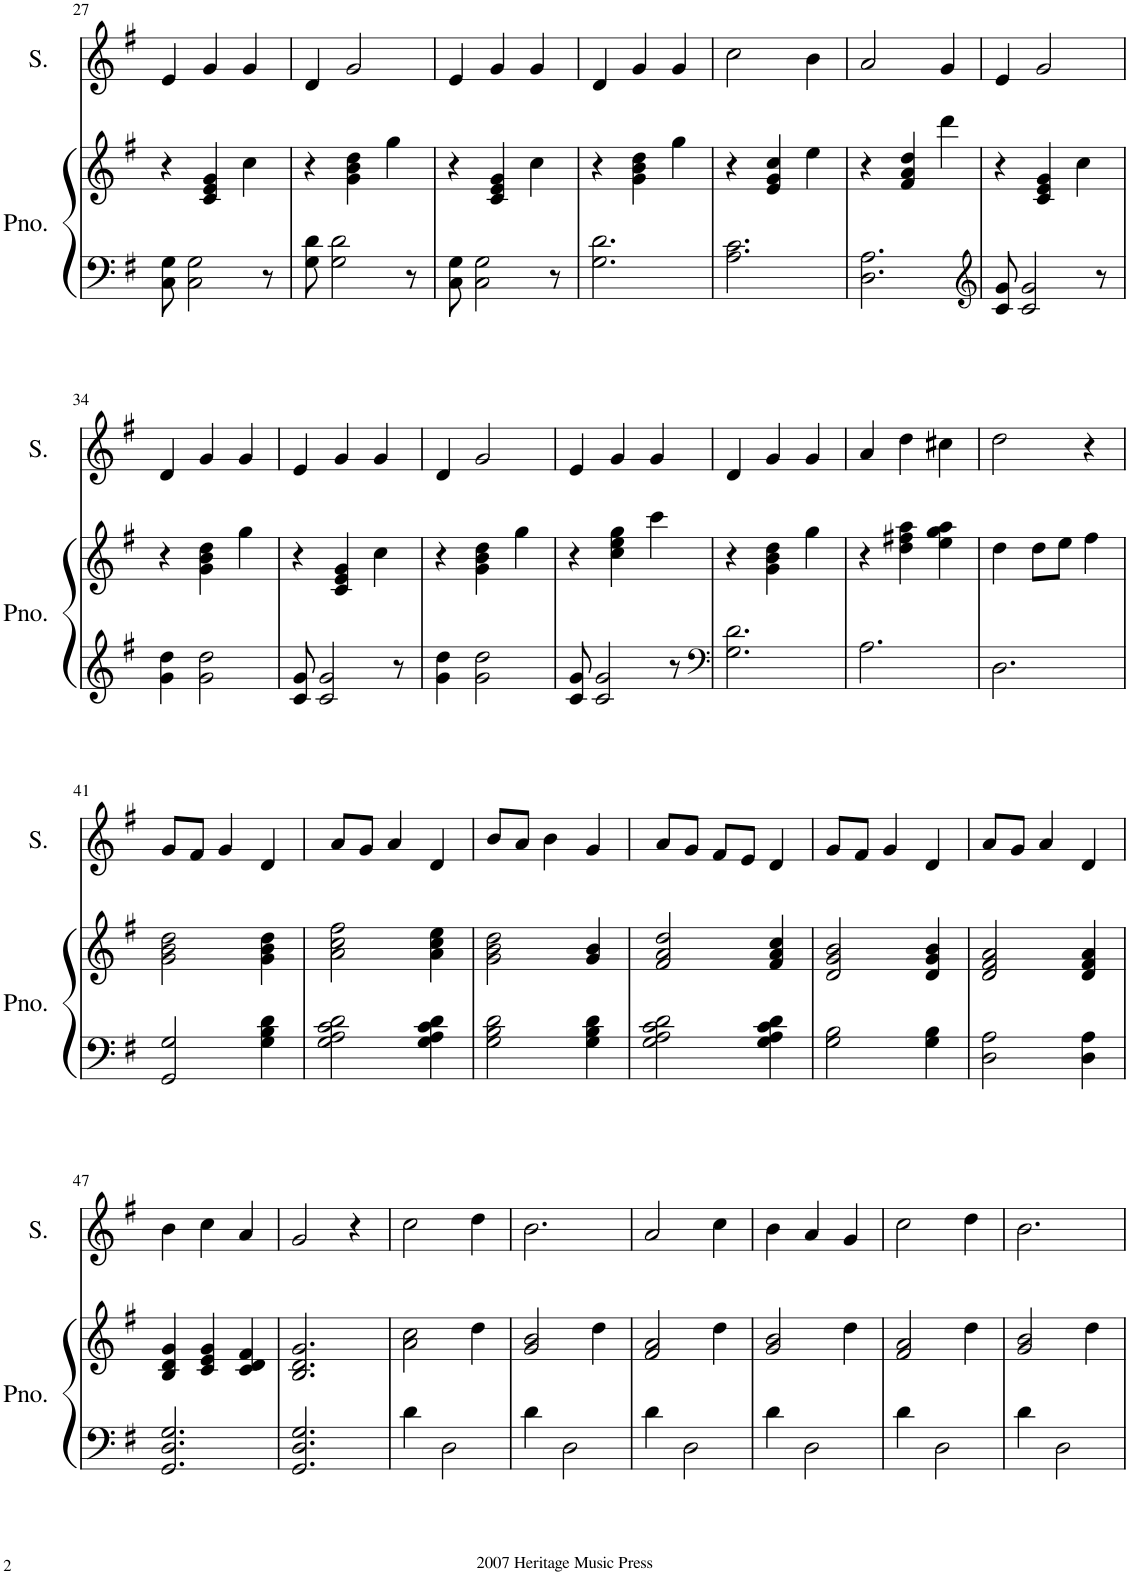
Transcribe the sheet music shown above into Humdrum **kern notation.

**kern	**kern	**kern
*part2	*part2	*part1
*staff3	*staff2	*staff1
*I"Piano	*	*I"Soprano
*I'Pno.	*	*I'S.
!!LO:PB:g=z
*clefF4	*clefG2	*clefG2
*k[f#]	*k[f#]	*k[f#]
*M3/4	*M3/4	*M3/4
=27	=27	=27
8C\ 8G\	4r	4e/
2C\ 2G\	.	.
.	4c/ 4e/ 4g/	4g/
.	4cc\	4g/
8r	.	.
=28	=28	=28
8G\ 8d\	4r	4d/
2G\ 2d\	.	.
.	4g\ 4b\ 4dd\	2g/
.	4gg\	.
8r	.	.
=29	=29	=29
8C\ 8G\	4r	4e/
2C\ 2G\	.	.
.	4c/ 4e/ 4g/	4g/
.	4cc\	4g/
8r	.	.
=30	=30	=30
2.G\ 2.d\	4r	4d/
.	4g\ 4b\ 4dd\	4g/
.	4gg\	4g/
=31	=31	=31
2.A\ 2.c\	4r	2cc\
.	4e/ 4g/ 4cc/	.
.	4ee\	4b\
=32	=32	=32
2.D\ 2.A\	4r	2a/
.	4f#/ 4a/ 4dd/	.
.	4ddd\	4g/
=33	=33	=33
*clefG2	*	*
8c/ 8g/	4r	4e/
2c/ 2g/	.	.
.	4c/ 4e/ 4g/	2g/
.	4cc\	.
8r	.	.
!!LO:LB:g=z
=34	=34	=34
4g\ 4dd\	4r	4d/
2g\ 2dd\	4g\ 4b\ 4dd\	4g/
.	4gg\	4g/
=35	=35	=35
8c/ 8g/	4r	4e/
2c/ 2g/	.	.
.	4c/ 4e/ 4g/	4g/
.	4cc\	4g/
8r	.	.
=36	=36	=36
4g\ 4dd\	4r	4d/
2g\ 2dd\	4g\ 4b\ 4dd\	2g/
.	4gg\	.
=37	=37	=37
8c/ 8g/	4r	4e/
2c/ 2g/	.	.
.	4cc\ 4ee\ 4gg\	4g/
.	4ccc\	4g/
8r	.	.
=38	=38	=38
*clefF4	*	*
2.G\ 2.d\	4r	4d/
.	4g\ 4b\ 4dd\	4g/
.	4gg\	4g/
=39	=39	=39
2.A\	4r	4a/
.	4dd\ 4ff#X\ 4aa\	4dd\
.	4ee\ 4gg\ 4aa\	4cc#X\
=40	=40	=40
2.D\	4dd\	2dd\
.	8dd\L	.
.	8ee\J	.
.	4ff#\	4r
!!LO:LB:g=z
=41	=41	=41
2GG/ 2G/	2g\ 2b\ 2dd\	8g/L
.	.	8f#/J
.	.	4g/
4G\ 4B\ 4d\	4g\ 4b\ 4dd\	4d/
=42	=42	=42
2G\ 2A\ 2c\ 2d\	2a\ 2cc\ 2ff#\	8a/L
.	.	8g/J
.	.	4a/
4G\ 4A\ 4c\ 4d\	4a\ 4cc\ 4ee\	4d/
=43	=43	=43
2G\ 2B\ 2d\	2g\ 2b\ 2dd\	8b/L
.	.	8a/J
.	.	4b\
4G\ 4B\ 4d\	4g/ 4b/	4g/
=44	=44	=44
2G\ 2A\ 2c\ 2d\	2f#/ 2a/ 2dd/	8a/L
.	.	8g/J
.	.	8f#/L
.	.	8e/J
4G\ 4A\ 4c\ 4d\	4f#/ 4a/ 4cc/	4d/
=45	=45	=45
2G\ 2B\	2d/ 2g/ 2b/	8g/L
.	.	8f#/J
.	.	4g/
4G\ 4B\	4d/ 4g/ 4b/	4d/
=46	=46	=46
2D\ 2A\	2d/ 2f#/ 2a/	8a/L
.	.	8g/J
.	.	4a/
4D\ 4A\	4d/ 4f#/ 4a/	4d/
!!LO:LB:g=z
=47	=47	=47
2.GG/ 2.D/ 2.G/	4B/ 4d/ 4g/	4b\
.	4c/ 4e/ 4g/	4cc\
.	4c/ 4d/ 4f#/	4a/
=48	=48	=48
2.GG/ 2.D/ 2.G/	2.B/ 2.d/ 2.g/	2g/
.	.	4r
=49	=49	=49
4d\	2a\ 2cc\	2cc\
2D\	.	.
.	4dd\	4dd\
=50	=50	=50
4d\	2g/ 2b/	2.b\
2D\	.	.
.	4dd\	.
=51	=51	=51
4d\	2f#/ 2a/	2a/
2D\	.	.
.	4dd\	4cc\
=52	=52	=52
4d\	2g/ 2b/	4b\
2D\	.	4a/
.	4dd\	4g/
=53	=53	=53
4d\	2f#/ 2a/	2cc\
2D\	.	.
.	4dd\	4dd\
=54	=54	=54
4d\	2g/ 2b/	2.b\
2D\	.	.
.	4dd\	.
=	=	=
*-	*-	*-
